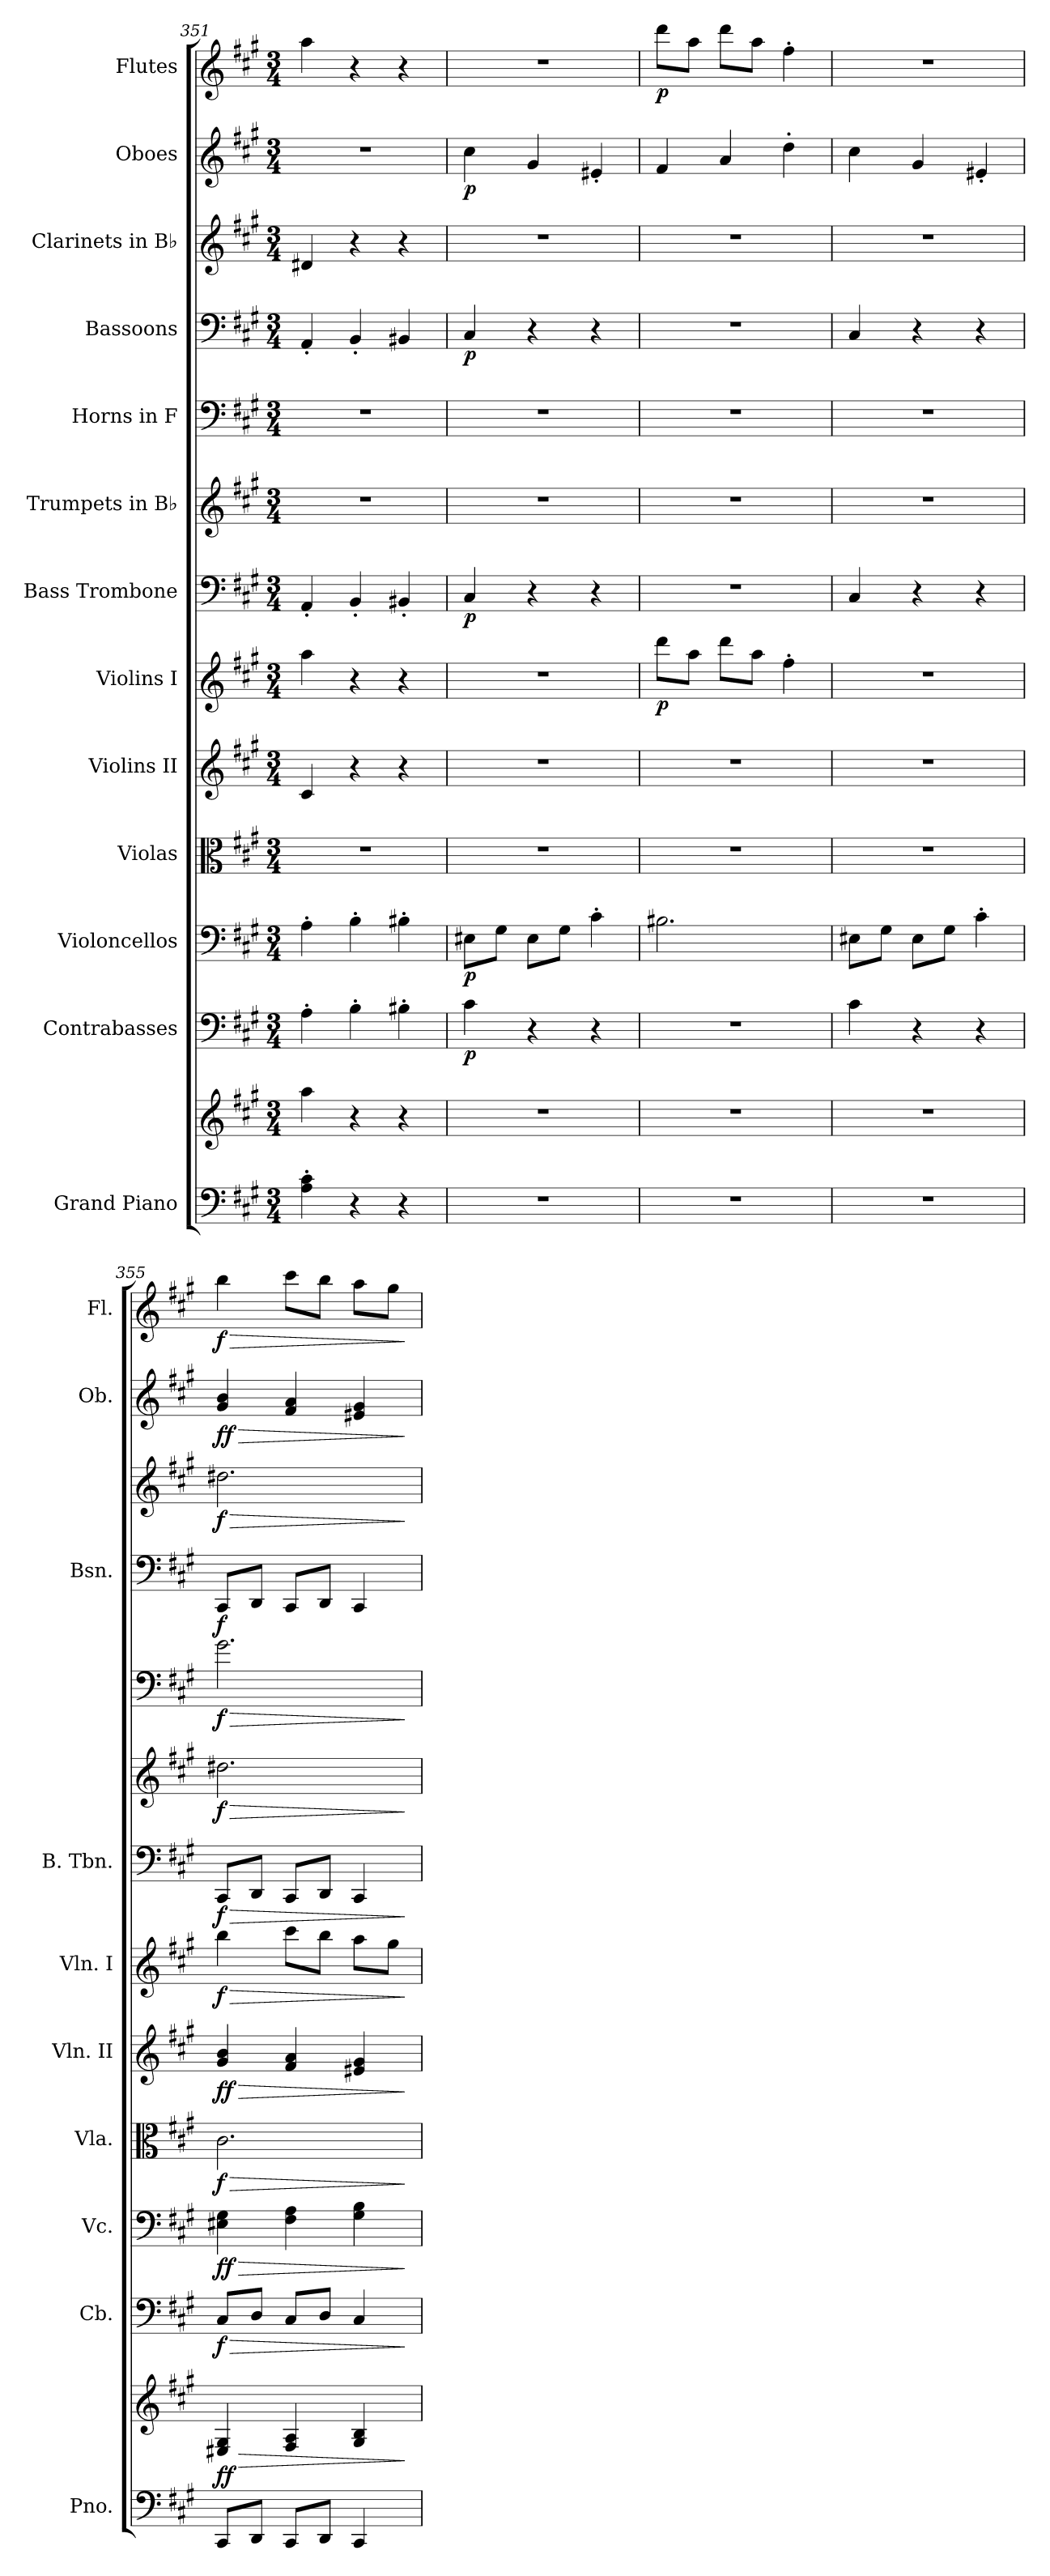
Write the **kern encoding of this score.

**kern	**kern	**dynam	**kern	**dynam	**kern	**dynam	**kern	**dynam	**kern	**dynam	**kern	**dynam	**kern	**dynam	**kern	**dynam	**kern	**dynam	**kern	**dynam	**kern	**dynam	**kern	**dynam	**kern	**dynam
*part13	*part13	*part13	*part12	*part12	*part11	*part11	*part10	*part10	*part9	*part9	*part8	*part8	*part7	*part7	*part6	*part6	*part5	*part5	*part4	*part4	*part3	*part3	*part2	*part2	*part1	*part1
*staff14	*staff13	*staff13/14	*staff12	*staff12	*staff11	*staff11	*staff10	*staff10	*staff9	*staff9	*staff8	*staff8	*staff7	*staff7	*staff6	*staff6	*staff5	*staff5	*staff4	*staff4	*staff3	*staff3	*staff2	*staff2	*staff1	*staff1
*I"Grand Piano	*	*	*I"Contrabasses	*	*I"Violoncellos	*	*I"Violas	*	*I"Violins II	*	*I"Violins I	*	*I"Bass Trombone	*	*I"Trumpets in B♭	*	*I"Horns in F	*	*I"Bassoons	*	*I"Clarinets in B♭	*	*I"Oboes	*	*I"Flutes	*
*I'Pno.	*	*	*I'Cb.	*	*I'Vc.	*	*I'Vla.	*	*I'Vln. II	*	*I'Vln. I	*	*I'B. Tbn.	*	*	*	*	*	*I'Bsn.	*	*	*	*I'Ob.	*	*I'Fl.	*
*clefF4	*clefG2	*	*clefF4	*	*clefF4	*	*clefC3	*	*clefG2	*	*clefG2	*	*clefF4	*	*clefG2	*	*clefF4	*	*clefF4	*	*clefG2	*	*clefG2	*	*clefG2	*
*	*	*	*ITrd7c12	*	*	*	*	*	*	*	*	*	*	*	*ITrd1c2	*	*ITrd4c7	*	*	*	*ITrd1c2	*	*	*	*	*
*k[f#c#g#]	*k[f#c#g#]	*	*k[f#c#g#]	*	*k[f#c#g#]	*	*k[f#c#g#]	*	*k[f#c#g#]	*	*k[f#c#g#]	*	*k[f#c#g#]	*	*k[f#]	*	*k[f#c#]	*	*k[f#c#g#]	*	*k[f#]	*	*k[f#c#g#]	*	*k[f#c#g#]	*
*M3/4	*M3/4	*	*M3/4	*	*M3/4	*	*M3/4	*	*M3/4	*	*M3/4	*	*M3/4	*	*M3/4	*	*M3/4	*	*M3/4	*	*M3/4	*	*M3/4	*	*M3/4	*
=351	=351	=351	=351	=351	=351	=351	=351	=351	=351	=351	=351	=351	=351	=351	=351	=351	=351	=351	=351	=351	=351	=351	=351	=351	=351	=351
4A\' 4c#\'	4aa\	.	4AA'\	.	4A'\	.	2.r	.	4c#/	.	4aa\	.	4AA'/	.	2.r	.	2.r	.	4AA'/	.	4c#X/	.	2.r	.	4aa\	.
4r	4r	.	4BB'\	.	4B'\	.	.	.	4r	.	4r	.	4BB'/	.	.	.	.	.	4BB'/	.	4r	.	.	.	4r	.
4r	4r	.	4BB#X'\	.	4B#X'\	.	.	.	4r	.	4r	.	4BB#X'/	.	.	.	.	.	4BB#X/	.	4r	.	.	.	4r	.
=352	=352	=352	=352	=352	=352	=352	=352	=352	=352	=352	=352	=352	=352	=352	=352	=352	=352	=352	=352	=352	=352	=352	=352	=352	=352	=352
!	!	!	!	!LO:DY:b	!	!LO:DY:b	!	!	!	!	!	!	!	!LO:DY:b	!	!	!	!	!	!LO:DY:b	!	!	!	!LO:DY:b	!	!
2.r	2.r	.	4C#\	p	8E#X\L	p	2.r	.	2.r	.	2.r	.	4C#/	p	2.r	.	2.r	.	4C#/	p	2.r	.	4cc#\	p	2.r	.
.	.	.	.	.	8G#\J	.	.	.	.	.	.	.	.	.	.	.	.	.	.	.	.	.	.	.	.	.
.	.	.	4r	.	8E#\L	.	.	.	.	.	.	.	4r	.	.	.	.	.	4r	.	.	.	4g#/	.	.	.
.	.	.	.	.	8G#\J	.	.	.	.	.	.	.	.	.	.	.	.	.	.	.	.	.	.	.	.	.
.	.	.	4r	.	4c#'\	.	.	.	.	.	.	.	4r	.	.	.	.	.	4r	.	.	.	4e#X'/	.	.	.
=353	=353	=353	=353	=353	=353	=353	=353	=353	=353	=353	=353	=353	=353	=353	=353	=353	=353	=353	=353	=353	=353	=353	=353	=353	=353	=353
!	!	!	!	!	!	!	!	!	!	!	!	!LO:DY:b	!	!	!	!	!	!	!	!	!	!	!	!	!	!LO:DY:b
2.r	2.r	.	2.r	.	2.B#X\	.	2.r	.	2.r	.	8ddd\L	p	2.r	.	2.r	.	2.r	.	2.r	.	2.r	.	4f#/	.	8ddd\L	p
.	.	.	.	.	.	.	.	.	.	.	8aa\J	.	.	.	.	.	.	.	.	.	.	.	.	.	8aa\J	.
.	.	.	.	.	.	.	.	.	.	.	8ddd\L	.	.	.	.	.	.	.	.	.	.	.	4a/	.	8ddd\L	.
.	.	.	.	.	.	.	.	.	.	.	8aa\J	.	.	.	.	.	.	.	.	.	.	.	.	.	8aa\J	.
.	.	.	.	.	.	.	.	.	.	.	4ff#'\	.	.	.	.	.	.	.	.	.	.	.	4dd'\	.	4ff#'\	.
=354	=354	=354	=354	=354	=354	=354	=354	=354	=354	=354	=354	=354	=354	=354	=354	=354	=354	=354	=354	=354	=354	=354	=354	=354	=354	=354
2.r	2.r	.	4C#\	.	8E#X\L	.	2.r	.	2.r	.	2.r	.	4C#/	.	2.r	.	2.r	.	4C#/	.	2.r	.	4cc#\	.	2.r	.
.	.	.	.	.	8G#\J	.	.	.	.	.	.	.	.	.	.	.	.	.	.	.	.	.	.	.	.	.
.	.	.	4r	.	8E#\L	.	.	.	.	.	.	.	4r	.	.	.	.	.	4r	.	.	.	4g#/	.	.	.
.	.	.	.	.	8G#\J	.	.	.	.	.	.	.	.	.	.	.	.	.	.	.	.	.	.	.	.	.
.	.	.	4r	.	4c#'\	.	.	.	.	.	.	.	4r	.	.	.	.	.	4r	.	.	.	4e#X'/	.	.	.
!!LO:PB:g=z
=355	=355	=355	=355	=355	=355	=355	=355	=355	=355	=355	=355	=355	=355	=355	=355	=355	=355	=355	=355	=355	=355	=355	=355	=355	=355	=355
!	!	!LO:HP:b	!	!LO:HP:b	!	!LO:HP:b	!	!LO:HP:b	!	!LO:HP:b	!	!LO:HP:b	!	!LO:HP:b	!	!LO:HP:b	!	!LO:HP:b	!	!	!	!LO:HP:b	!	!LO:HP:b	!	!LO:HP:b
!	!	!LO:DY:n=1:b	!	!	!	!	!	!	!	!	!	!	!	!	!	!	!	!	!	!	!	!	!	!	!	!
!	!	!LO:DY:n=2:b	!	!LO:DY:n=1:b	!	!LO:DY:n=1:b	!	!	!	!	!	!	!	!	!	!	!	!	!	!	!	!	!	!	!	!
!	!	!	!	!	!	!LO:DY:n=2:b	!	!LO:DY:n=1:b	!	!LO:DY:n=1:b	!	!	!	!	!	!	!	!	!	!	!	!	!	!	!	!
!	!	!	!	!	!	!	!	!	!	!LO:DY:n=2:b	!	!LO:DY:n=1:b	!	!LO:DY:n=1:b	!	!LO:DY:n=1:b	!	!LO:DY:n=1:b	!	!LO:DY:b	!	!LO:DY:n=1:b	!	!LO:DY:n=1:b	!	!
!	!	!	!	!	!	!	!	!	!	!	!	!	!	!	!	!	!	!	!	!	!	!	!	!LO:DY:n=2:b	!	!LO:DY:n=1:b
8CC#/L	4E#X/ 4G#/	> f f	8CC#/L	> f	4E#X\ 4G#\	> f f	2.c#\	> f	4g#/ 4b/	> f f	4bb\	> f	8CC#/L	> f	2.cc#X\	> f	2.c#\	> f	8CC#/L	f	2.cc#X\	> f	4g#/ 4b/	> f f	4bb\	> f
8DD/J	.	.	8DD/J	.	.	.	.	.	.	.	.	.	8DD/J	.	.	.	.	.	8DD/J	.	.	.	.	.	.	.
8CC#/L	4F#/ 4A/	.	8CC#/L	.	4F#\ 4A\	.	.	.	4f#/ 4a/	.	8ccc#\L	.	8CC#/L	.	.	.	.	.	8CC#/L	.	.	.	4f#/ 4a/	.	8ccc#\L	.
8DD/J	.	.	8DD/J	.	.	.	.	.	.	.	8bb\J	.	8DD/J	.	.	.	.	.	8DD/J	.	.	.	.	.	8bb\J	.
4CC#/	4G#/ 4B/	.	4CC#/	.	4G#\ 4B\	.	.	.	4e#X/ 4g#/	.	8aa\L	.	4CC#/	.	.	.	.	.	4CC#/	.	.	.	4e#X/ 4g#/	.	8aa\L	.
.	.	.	.	.	.	.	.	.	.	.	8gg#\J	.	.	.	.	.	.	.	.	.	.	.	.	.	8gg#\J	.
.	.	]	.	]	.	]	.	]	.	]	.	]	.	]	.	]	.	]	.	.	.	]	.	]	.	]
=	=	=	=	=	=	=	=	=	=	=	=	=	=	=	=	=	=	=	=	=	=	=	=	=	=	=
*-	*-	*-	*-	*-	*-	*-	*-	*-	*-	*-	*-	*-	*-	*-	*-	*-	*-	*-	*-	*-	*-	*-	*-	*-	*-	*-
